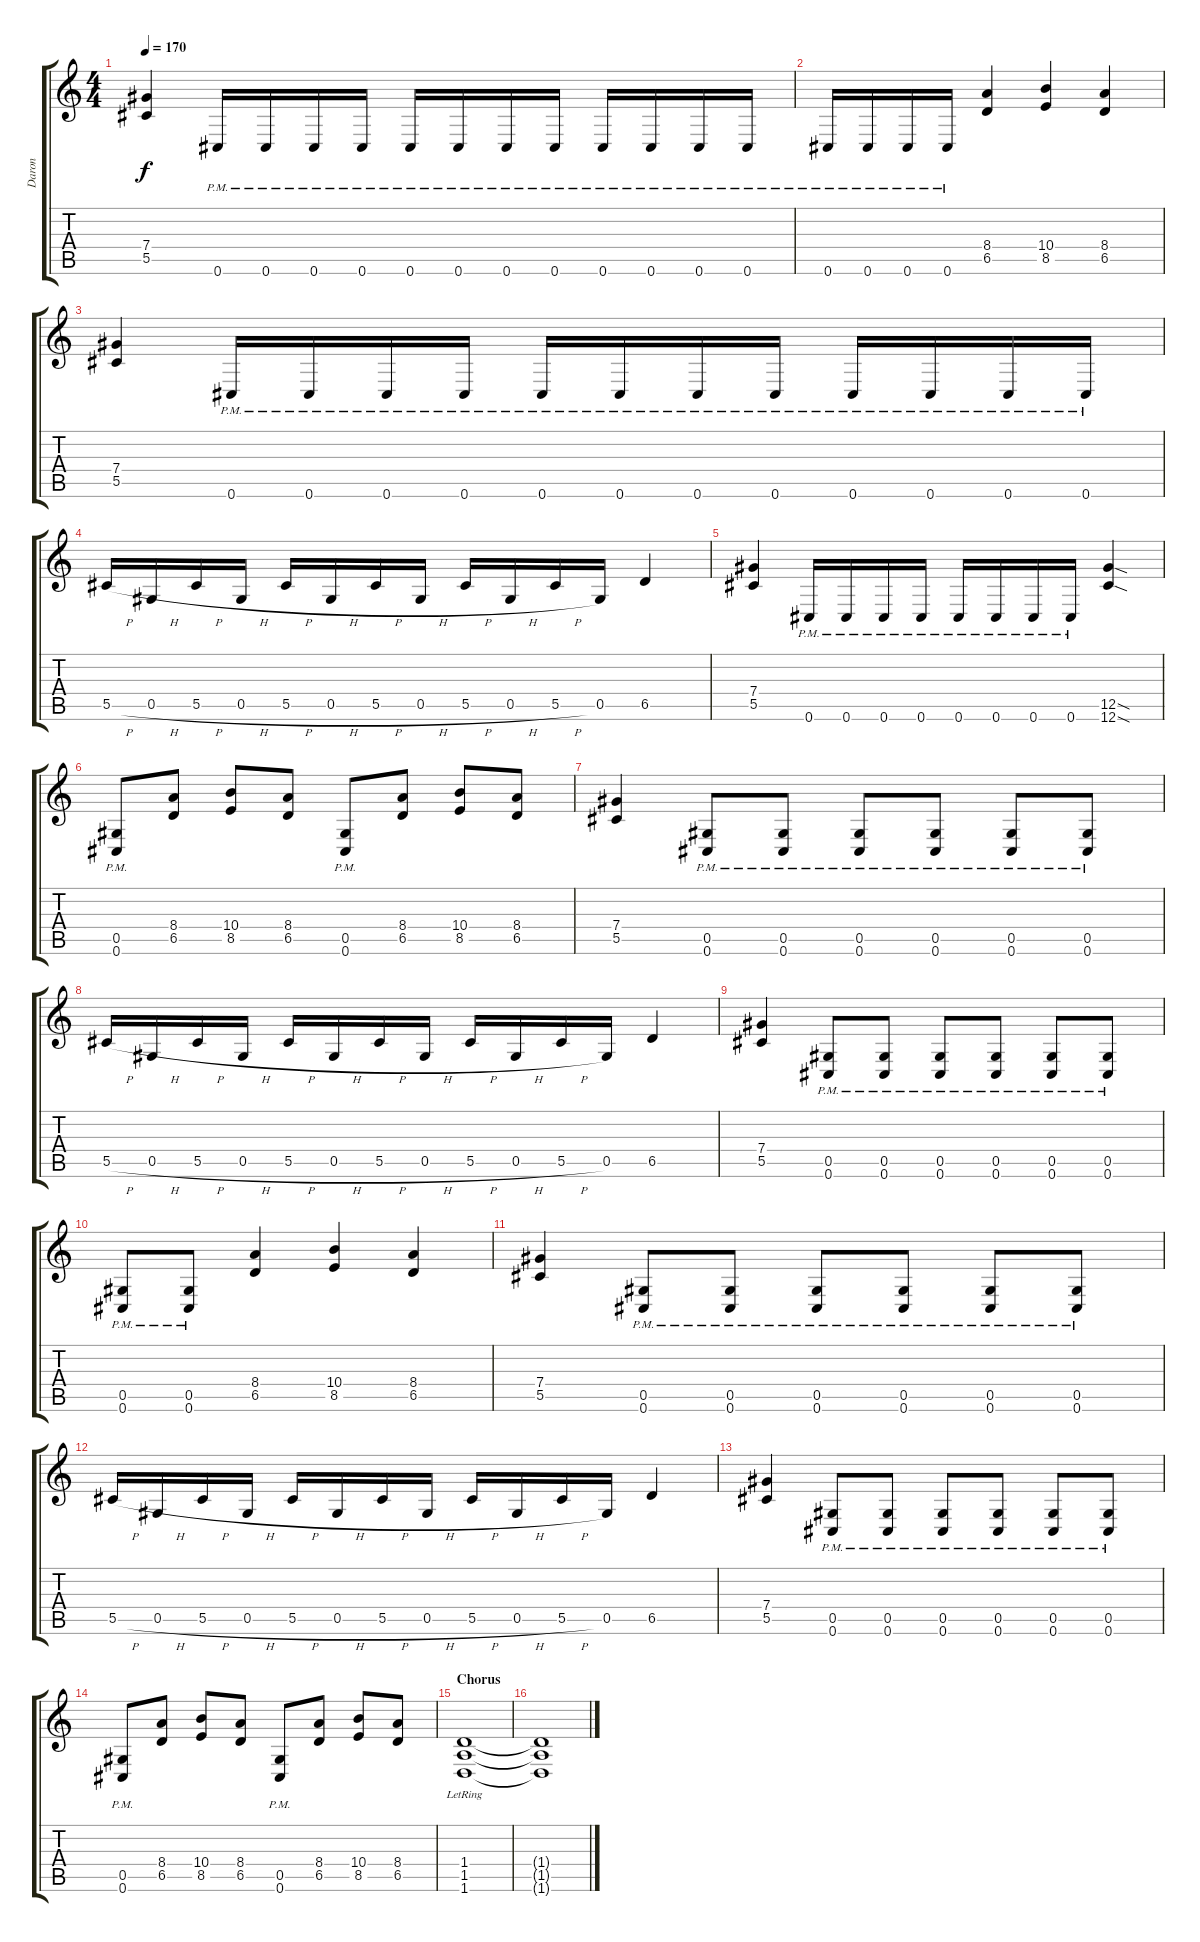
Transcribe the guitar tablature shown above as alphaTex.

\track ("Daron" "Daron") {instrument distortionguitar}
\staff {score tabs}
\tuning (Eb4 Bb3 Gb3 Db3 Ab2 Db2) {hide}
\ts (4 4)
\tempo 170
\clef g2
\ks c
(7.4 5.5).4{dy f} 0.6{pm}.16 0.6{pm}.16 0.6{pm}.16 0.6{pm}.16 0.6{pm}.16 0.6{pm}.16 0.6{pm}.16 0.6{pm}.16 0.6{pm}.16 0.6{pm}.16 0.6{pm}.16 0.6{pm}.16 |
0.6{pm}.16 0.6{pm}.16 0.6{pm}.16 0.6{pm}.16 (8.4 6.5).4 (10.4 8.5).4 (8.4 6.5).4 |
(7.4 5.5).4 0.6{pm}.16 0.6{pm}.16 0.6{pm}.16 0.6{pm}.16 0.6{pm}.16 0.6{pm}.16 0.6{pm}.16 0.6{pm}.16 0.6{pm}.16 0.6{pm}.16 0.6{pm}.16 0.6{pm}.16 |
5.5{h}.16 0.5{h}.16 5.5{h}.16 0.5{h}.16 5.5{h}.16 0.5{h}.16 5.5{h}.16 0.5{h}.16 5.5{h}.16 0.5{h}.16 5.5{h}.16 0.5.16 6.5.4 |
(7.4 5.5).4 0.6{pm}.16 0.6{pm}.16 0.6{pm}.16 0.6{pm}.16 0.6{pm}.16 0.6{pm}.16 0.6{pm}.16 0.6{pm}.16 (12.5{sod} 12.6{sod}).4 |
(0.5{pm} 0.6{pm}).8 (8.4 6.5).8 (10.4 8.5).8 (8.4 6.5).8 (0.5{pm} 0.6{pm}).8 (8.4 6.5).8 (10.4 8.5).8 (8.4 6.5).8 |
(7.4 5.5).4 (0.5{pm} 0.6{pm}).8 (0.5{pm} 0.6{pm}).8 (0.5{pm} 0.6{pm}).8 (0.5{pm} 0.6{pm}).8 (0.5{pm} 0.6{pm}).8 (0.5{pm} 0.6{pm}).8 |
5.5{h}.16 0.5{h}.16 5.5{h}.16 0.5{h}.16 5.5{h}.16 0.5{h}.16 5.5{h}.16 0.5{h}.16 5.5{h}.16 0.5{h}.16 5.5{h}.16 0.5.16 6.5.4 |
(7.4 5.5).4 (0.5{pm} 0.6{pm}).8 (0.5{pm} 0.6{pm}).8 (0.5{pm} 0.6{pm}).8 (0.5{pm} 0.6{pm}).8 (0.5{pm} 0.6{pm}).8 (0.5{pm} 0.6{pm}).8 |
(0.5{pm} 0.6{pm}).8 (0.5{pm} 0.6{pm}).8 (8.4 6.5).4 (10.4 8.5).4 (8.4 6.5).4 |
(7.4 5.5).4 (0.5{pm} 0.6{pm}).8 (0.5{pm} 0.6{pm}).8 (0.5{pm} 0.6{pm}).8 (0.5{pm} 0.6{pm}).8 (0.5{pm} 0.6{pm}).8 (0.5{pm} 0.6{pm}).8 |
5.5{h}.16 0.5{h}.16 5.5{h}.16 0.5{h}.16 5.5{h}.16 0.5{h}.16 5.5{h}.16 0.5{h}.16 5.5{h}.16 0.5{h}.16 5.5{h}.16 0.5.16 6.5.4 |
(7.4 5.5).4 (0.5{pm} 0.6{pm}).8 (0.5{pm} 0.6{pm}).8 (0.5{pm} 0.6{pm}).8 (0.5{pm} 0.6{pm}).8 (0.5{pm} 0.6{pm}).8 (0.5{pm} 0.6{pm}).8 |
(0.5{pm} 0.6{pm}).8 (8.4 6.5).8 (10.4 8.5).8 (8.4 6.5).8 (0.5{pm} 0.6{pm}).8 (8.4 6.5).8 (10.4 8.5).8 (8.4 6.5).8 |
\section ("" "Chorus")
(1.4{lr} 1.5{lr} 1.6{lr}).1{instrument distortionguitar} |
(1.4{t} 1.5{t} 1.6{t}).1
